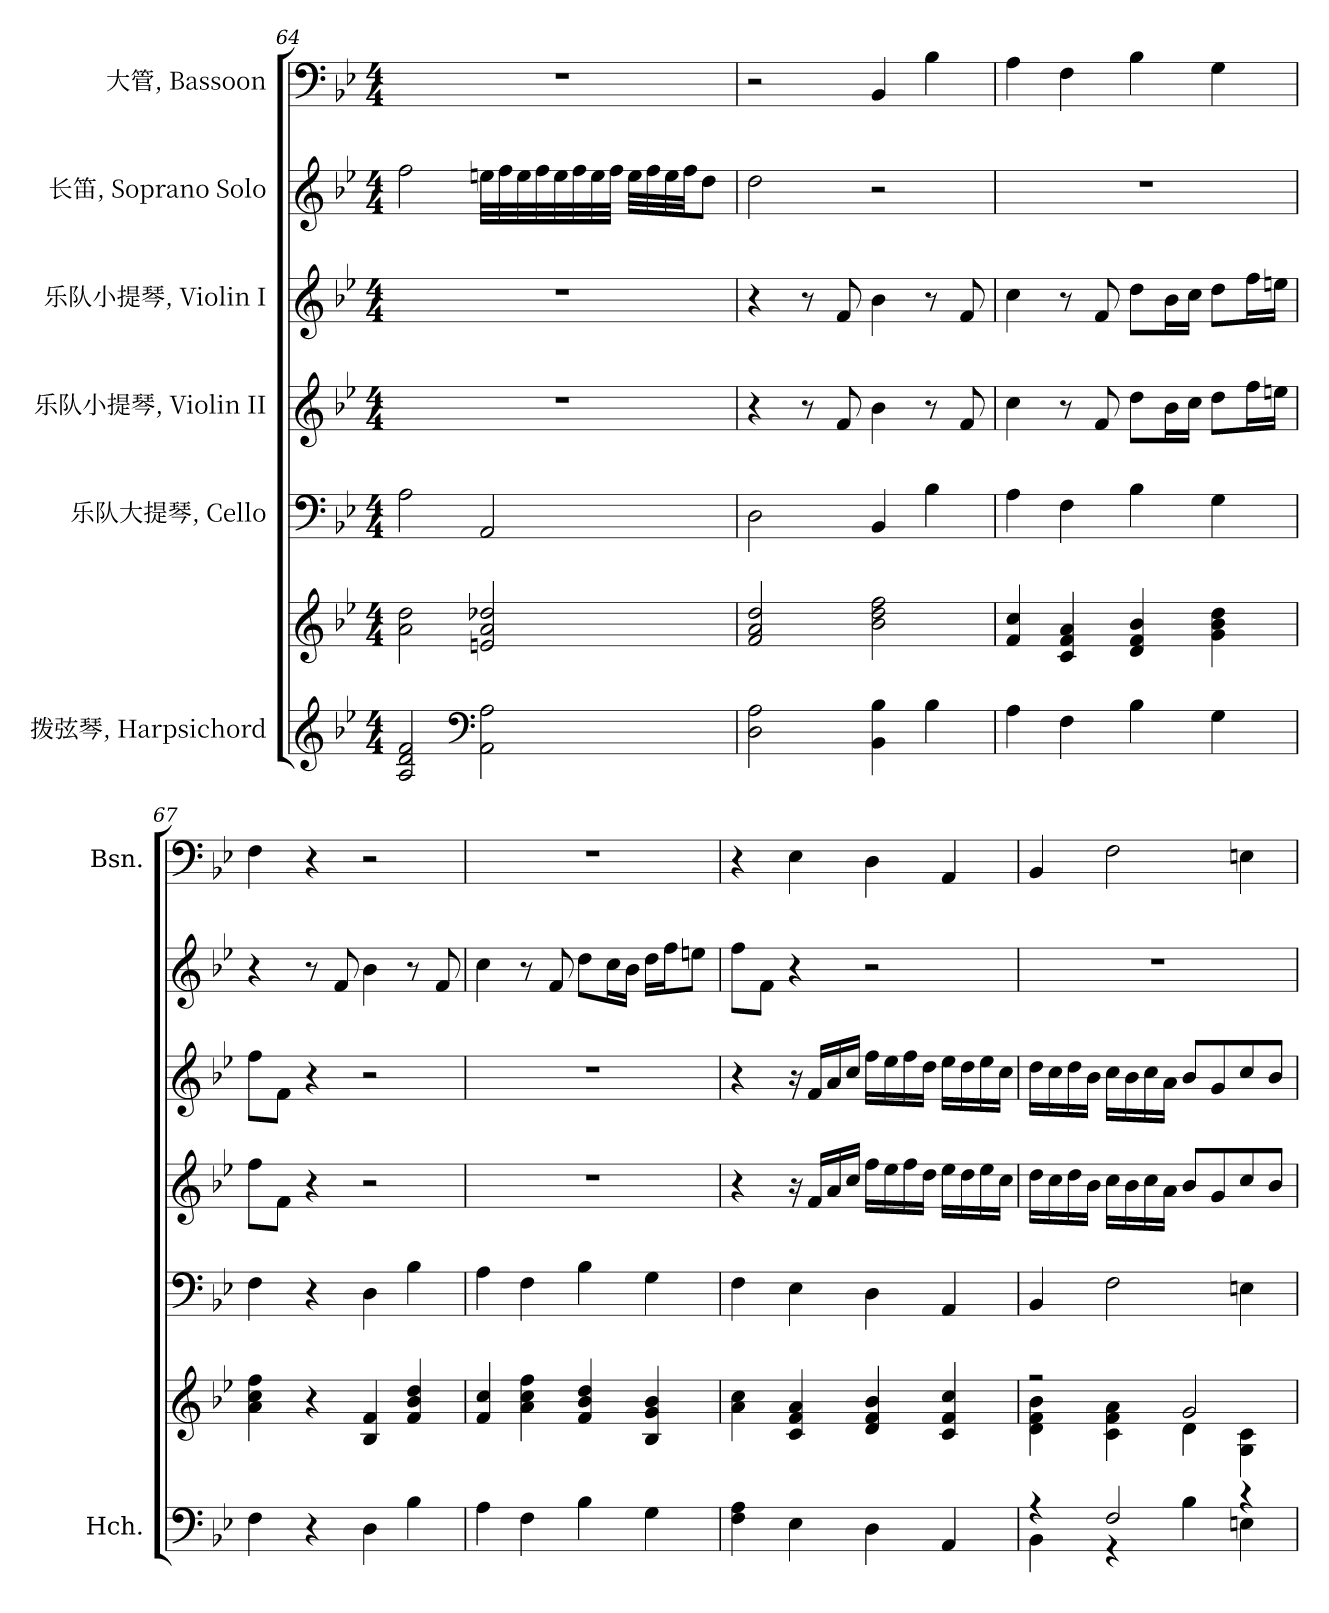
**kern	**kern	**kern	**kern	**kern	**kern	**kern
*part6	*part6	*part5	*part4	*part3	*part2	*part1
*staff7	*staff6	*staff5	*staff4	*staff3	*staff2	*staff1
*I"拨弦琴, Harpsichord	*	*I"乐队大提琴, Cello	*I"乐队小提琴, Violin II	*I"乐队小提琴, Violin I	*I"长笛, Soprano Solo	*I"大管, Bassoon
*I'Hch.	*	*	*	*	*	*I'Bsn.
*clefG2	*clefG2	*clefF4	*clefG2	*clefG2	*clefG2	*clefF4
*k[b-e-]	*k[b-e-]	*k[b-e-]	*k[b-e-]	*k[b-e-]	*k[b-e-]	*k[b-e-]
*M4/4	*M4/4	*M4/4	*M4/4	*M4/4	*M4/4	*M4/4
=64	=64	=64	=64	=64	=64	=64
2A/ 2d/ 2f/	2a\ 2dd\	2A\	1r	1r	2ff\	1r
*clefF4	*	*	*	*	*	*
2AA\ 2A\	2en/ 2a/ 2dd-X/	2AA/	.	.	32een\LLL	.
.	.	.	.	.	32ff\	.
.	.	.	.	.	32ee\	.
.	.	.	.	.	32ff\	.
.	.	.	.	.	32ee\	.
.	.	.	.	.	32ff\	.
.	.	.	.	.	32ee\	.
.	.	.	.	.	32ff\JJJ	.
.	.	.	.	.	32ee\LLL	.
.	.	.	.	.	32ff\	.
.	.	.	.	.	32ee\	.
.	.	.	.	.	32ff\JJ	.
.	.	.	.	.	8dd\J	.
=65	=65	=65	=65	=65	=65	=65
2D\ 2A\	2f/ 2a/ 2dd/	2D\	4r	4r	2dd\	2r
.	.	.	8r	8r	.	.
.	.	.	8f/	8f/	.	.
*	*	*	*	*	*	*MM120
4BB-\ 4B-\	2b-\ 2dd\ 2ff\	4BB-/	4b-\	4b-\	2r	4BB-/
4B-\	.	4B-\	8r	8r	.	4B-\
.	.	.	8f/	8f/	.	.
!!LO:PB:g=z
=66	=66	=66	=66	=66	=66	=66
4A\	4f/ 4cc/	4A\	4cc\	4cc\	1r	4A\
4F\	4c/ 4f/ 4a/	4F\	8r	8r	.	4F\
.	.	.	8f/	8f/	.	.
4B-\	4d/ 4f/ 4b-/	4B-\	8dd\L	8dd\L	.	4B-\
.	.	.	16b-\L	16b-\L	.	.
.	.	.	16cc\JJ	16cc\JJ	.	.
4G\	4g\ 4b-\ 4dd\	4G\	8dd\L	8dd\L	.	4G\
.	.	.	16ff\L	16ff\L	.	.
.	.	.	16een\JJ	16een\JJ	.	.
=67	=67	=67	=67	=67	=67	=67
4F\	4a\ 4cc\ 4ff\	4F\	8ff\L	8ff\L	4r	4F\
.	.	.	8f\J	8f\J	.	.
4r	4r	4r	4r	4r	8r	4r
.	.	.	.	.	8f/	.
4D\	4B-/ 4f/	4D\	2r	2r	4b-\	2r
4B-\	4f/ 4b-/ 4dd/	4B-\	.	.	8r	.
.	.	.	.	.	8f/	.
=68	=68	=68	=68	=68	=68	=68
4A\	4f/ 4cc/	4A\	1r	1r	4cc\	1r
4F\	4a\ 4cc\ 4ff\	4F\	.	.	8r	.
.	.	.	.	.	8f/	.
4B-\	4f/ 4b-/ 4dd/	4B-\	.	.	8dd\L	.
.	.	.	.	.	16cc\L	.
.	.	.	.	.	16b-\JJ	.
4G\	4B-/ 4g/ 4b-/	4G\	.	.	16dd\LL	.
.	.	.	.	.	16ff\J	.
.	.	.	.	.	8een\J	.
!!LO:PB:g=z
=69	=69	=69	=69	=69	=69	=69
4F\ 4A\	4a\ 4cc\	4F\	4r	4r	8ff\L	4r
.	.	.	.	.	8f\J	.
4E-\	4c/ 4f/ 4a/	4E-\	16r	16r	4r	4E-\
.	.	.	16f/LL	16f/LL	.	.
.	.	.	16a/	16a/	.	.
.	.	.	16cc/JJ	16cc/JJ	.	.
4D\	4d/ 4f/ 4b-/	4D\	16ff\LL	16ff\LL	2r	4D\
.	.	.	16ee-\	16ee-\	.	.
.	.	.	16ff\	16ff\	.	.
.	.	.	16dd\JJ	16dd\JJ	.	.
4AA/	4c/ 4f/ 4cc/	4AA/	16ee-\LL	16ee-\LL	.	4AA/
.	.	.	16dd\	16dd\	.	.
.	.	.	16ee-\	16ee-\	.	.
.	.	.	16cc\JJ	16cc\JJ	.	.
=70	=70	=70	=70	=70	=70	=70
*^	*^	*	*	*	*	*
4r	4BB-\	2r	4d\ 4f\ 4b-\	4BB-/	16dd\LL	16dd\LL	1r	4BB-/
.	.	.	.	.	16cc\	16cc\	.	.
.	.	.	.	.	16dd\	16dd\	.	.
.	.	.	.	.	16b-\JJ	16b-\JJ	.	.
2F/	4r	.	4c\ 4f\ 4a\	2F\	16cc\LL	16cc\LL	.	2F\
.	.	.	.	.	16b-\	16b-\	.	.
.	.	.	.	.	16cc\	16cc\	.	.
.	.	.	.	.	16a\JJ	16a\JJ	.	.
.	4B-\	2g/	4d\	.	8b-/L	8b-/L	.	.
.	.	.	.	.	8g/	8g/	.	.
4r	4En\	.	4G\ 4c\	4En\	8cc/	8cc/	.	4En\
.	.	.	.	.	8b-/J	8b-/J	.	.
*v	*v	*	*	*	*	*	*	*
*	*v	*v	*	*	*	*	*
=	=	=	=	=	=	=
*-	*-	*-	*-	*-	*-	*-
